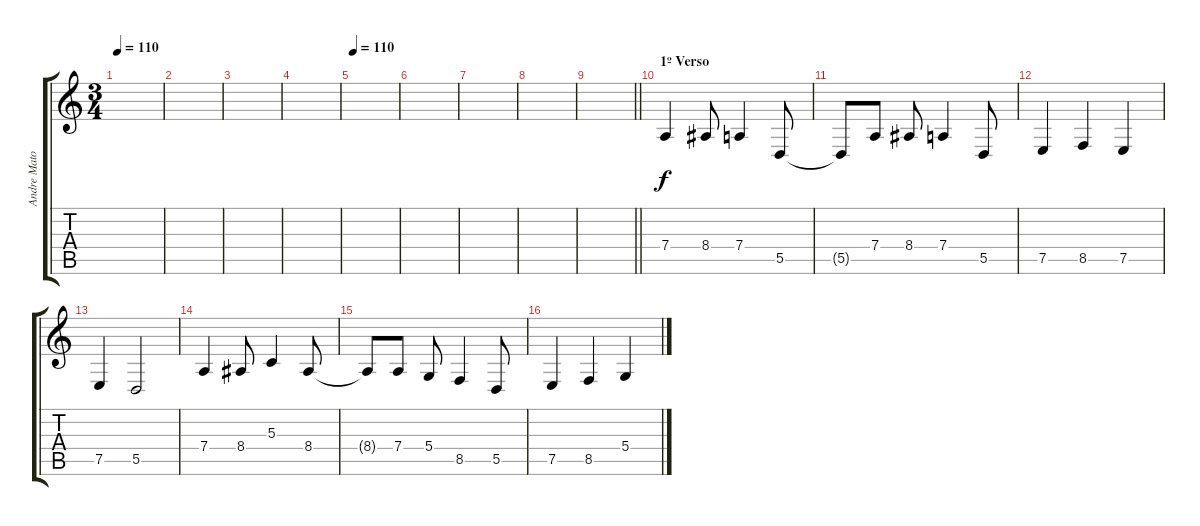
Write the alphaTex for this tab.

\track ("Andre Matos" "Andre Mato") {instrument lead6voice}
\staff {score tabs}
\tuning (E4 B3 G3 D3 A2 E2) {hide}
\ts (3 4)
\tempo 110
\clef g2
\ks c
|
|
|
|
\tempo 110
|
|
|
|
\barLineRight lightlight
|
\section ("" "1º Verso")
7.4.4 8.4.8 7.4.4 5.5.8 |
5.5{t}.8 7.4.8 8.4.8 7.4.4 5.5.8 |
7.5.4 8.5.4 7.5.4 |
7.5.4 5.5.2 |
7.4.4 8.4.8 5.3.4 8.4.8 |
8.4{t}.8 7.4.8 5.4.8 8.5.4 5.5.8 |
7.5.4 8.5.4 5.4.4
